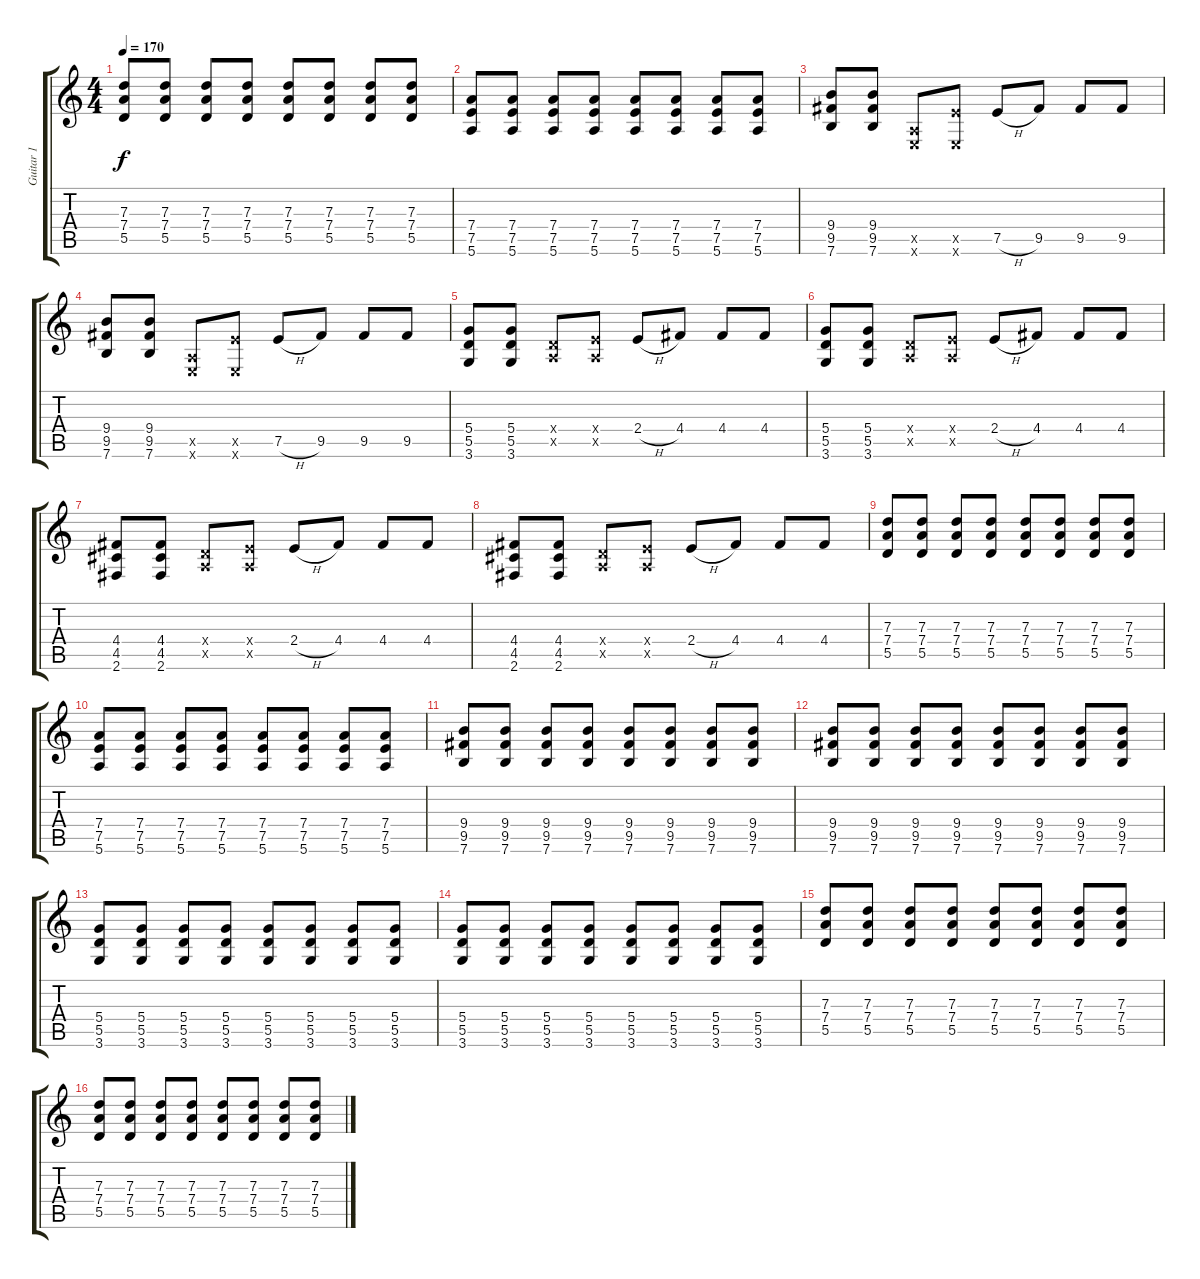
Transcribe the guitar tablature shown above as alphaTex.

\track ("Guitar 1" "Guitar 1") {instrument overdrivenguitar}
\staff {score tabs}
\tuning (E4 B3 G3 D3 A2 E2) {hide}
\ts (4 4)
\tempo 170
\clef g2
\ks c
(7.3 7.4 5.5).8{dy f} (7.3 7.4 5.5).8 (7.3 7.4 5.5).8 (7.3 7.4 5.5).8 (7.3 7.4 5.5).8 (7.3 7.4 5.5).8 (7.3 7.4 5.5).8 (7.3 7.4 5.5).8 |
(7.4 7.5 5.6).8 (7.4 7.5 5.6).8 (7.4 7.5 5.6).8 (7.4 7.5 5.6).8 (7.4 7.5 5.6).8 (7.4 7.5 5.6).8 (7.4 7.5 5.6).8 (7.4 7.5 5.6).8 |
(9.4 9.5 7.6).8 (9.4 9.5 7.6).8 (0.5{x} 0.6{x}).8 (7.5{x} 0.6{x}).8 7.5{h}.8 9.5.8 9.5.8 9.5.8 |
(9.4 9.5 7.6).8 (9.4 9.5 7.6).8 (0.5{x} 0.6{x}).8 (7.5{x} 0.6{x}).8 7.5{h}.8 9.5.8 9.5.8 9.5.8 |
(5.4 5.5 3.6).8 (5.4 5.5 3.6).8 (0.4{x} 0.5{x}).8 (2.4{x} 0.5{x}).8 2.4{h}.8 4.4.8 4.4.8 4.4.8 |
(5.4 5.5 3.6).8 (5.4 5.5 3.6).8 (0.4{x} 0.5{x}).8 (2.4{x} 0.5{x}).8 2.4{h}.8 4.4.8 4.4.8 4.4.8 |
(4.4 4.5 2.6).8 (4.4 4.5 2.6).8 (0.4{x} 0.5{x}).8 (2.4{x} 0.5{x}).8 2.4{h}.8 4.4.8 4.4.8 4.4.8 |
(4.4 4.5 2.6).8 (4.4 4.5 2.6).8 (0.4{x} 0.5{x}).8 (2.4{x} 0.5{x}).8 2.4{h}.8 4.4.8 4.4.8 4.4.8 |
(7.3 7.4 5.5).8 (7.3 7.4 5.5).8 (7.3 7.4 5.5).8 (7.3 7.4 5.5).8 (7.3 7.4 5.5).8 (7.3 7.4 5.5).8 (7.3 7.4 5.5).8 (7.3 7.4 5.5).8 |
(7.4 7.5 5.6).8 (7.4 7.5 5.6).8 (7.4 7.5 5.6).8 (7.4 7.5 5.6).8 (7.4 7.5 5.6).8 (7.4 7.5 5.6).8 (7.4 7.5 5.6).8 (7.4 7.5 5.6).8 |
(9.4 9.5 7.6).8 (9.4 9.5 7.6).8 (9.4 9.5 7.6).8 (9.4 9.5 7.6).8 (9.4 9.5 7.6).8 (9.4 9.5 7.6).8 (9.4 9.5 7.6).8 (9.4 9.5 7.6).8 |
(9.4 9.5 7.6).8 (9.4 9.5 7.6).8 (9.4 9.5 7.6).8 (9.4 9.5 7.6).8 (9.4 9.5 7.6).8 (9.4 9.5 7.6).8 (9.4 9.5 7.6).8 (9.4 9.5 7.6).8 |
(5.4 5.5 3.6).8 (5.4 5.5 3.6).8 (5.4 5.5 3.6).8 (5.4 5.5 3.6).8 (5.4 5.5 3.6).8 (5.4 5.5 3.6).8 (5.4 5.5 3.6).8 (5.4 5.5 3.6).8 |
(5.4 5.5 3.6).8 (5.4 5.5 3.6).8 (5.4 5.5 3.6).8 (5.4 5.5 3.6).8 (5.4 5.5 3.6).8 (5.4 5.5 3.6).8 (5.4 5.5 3.6).8 (5.4 5.5 3.6).8 |
(7.3 7.4 5.5).8 (7.3 7.4 5.5).8 (7.3 7.4 5.5).8 (7.3 7.4 5.5).8 (7.3 7.4 5.5).8 (7.3 7.4 5.5).8 (7.3 7.4 5.5).8 (7.3 7.4 5.5).8 |
(7.3 7.4 5.5).8 (7.3 7.4 5.5).8 (7.3 7.4 5.5).8 (7.3 7.4 5.5).8 (7.3 7.4 5.5).8 (7.3 7.4 5.5).8 (7.3 7.4 5.5).8 (7.3 7.4 5.5).8
